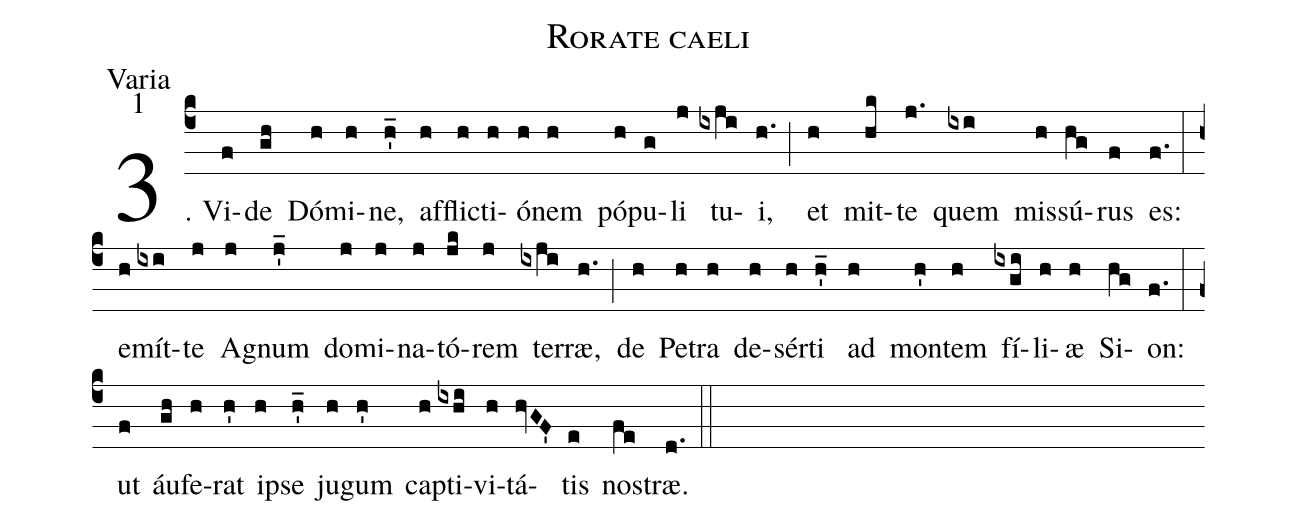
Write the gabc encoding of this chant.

name:Rorate caeli;
office-part:Varia;
mode:1;
%%
(c4) 3. Vi(f)de(gh) Dó(h)mi(h)ne,(h_') af(h)flic(h)ti(h)ó(h)nem(h) pó(h)pu(g)li(j) tu(ixji)i,(h.) (;) et(h) mit(hk)te(j.) quem(ixi) mis(h)sú(hg)rus(f) es:(f.) (:)
e(h)mít(ixi)te(j) A(j)gnum(j_') do(j)mi(j)na(j)tó(jk)rem(j) ter(ixji)ræ,(h.) (;) de(h) Pe(h)tra(h) de(h)sér(h)ti(h_') ad(h) mon(h')tem(h) fí(ixgi)li(h)æ(h) Si(hg)on:(f.) (:)
ut(f) áu(gh)fe(h)rat(h') ip(h)se(h'_) ju(h)gum(h') cap(h)ti(ixhi)vi(h)tá(hvGF')tis(e) nos(fe)træ.(d.) (::)
(Z-)
